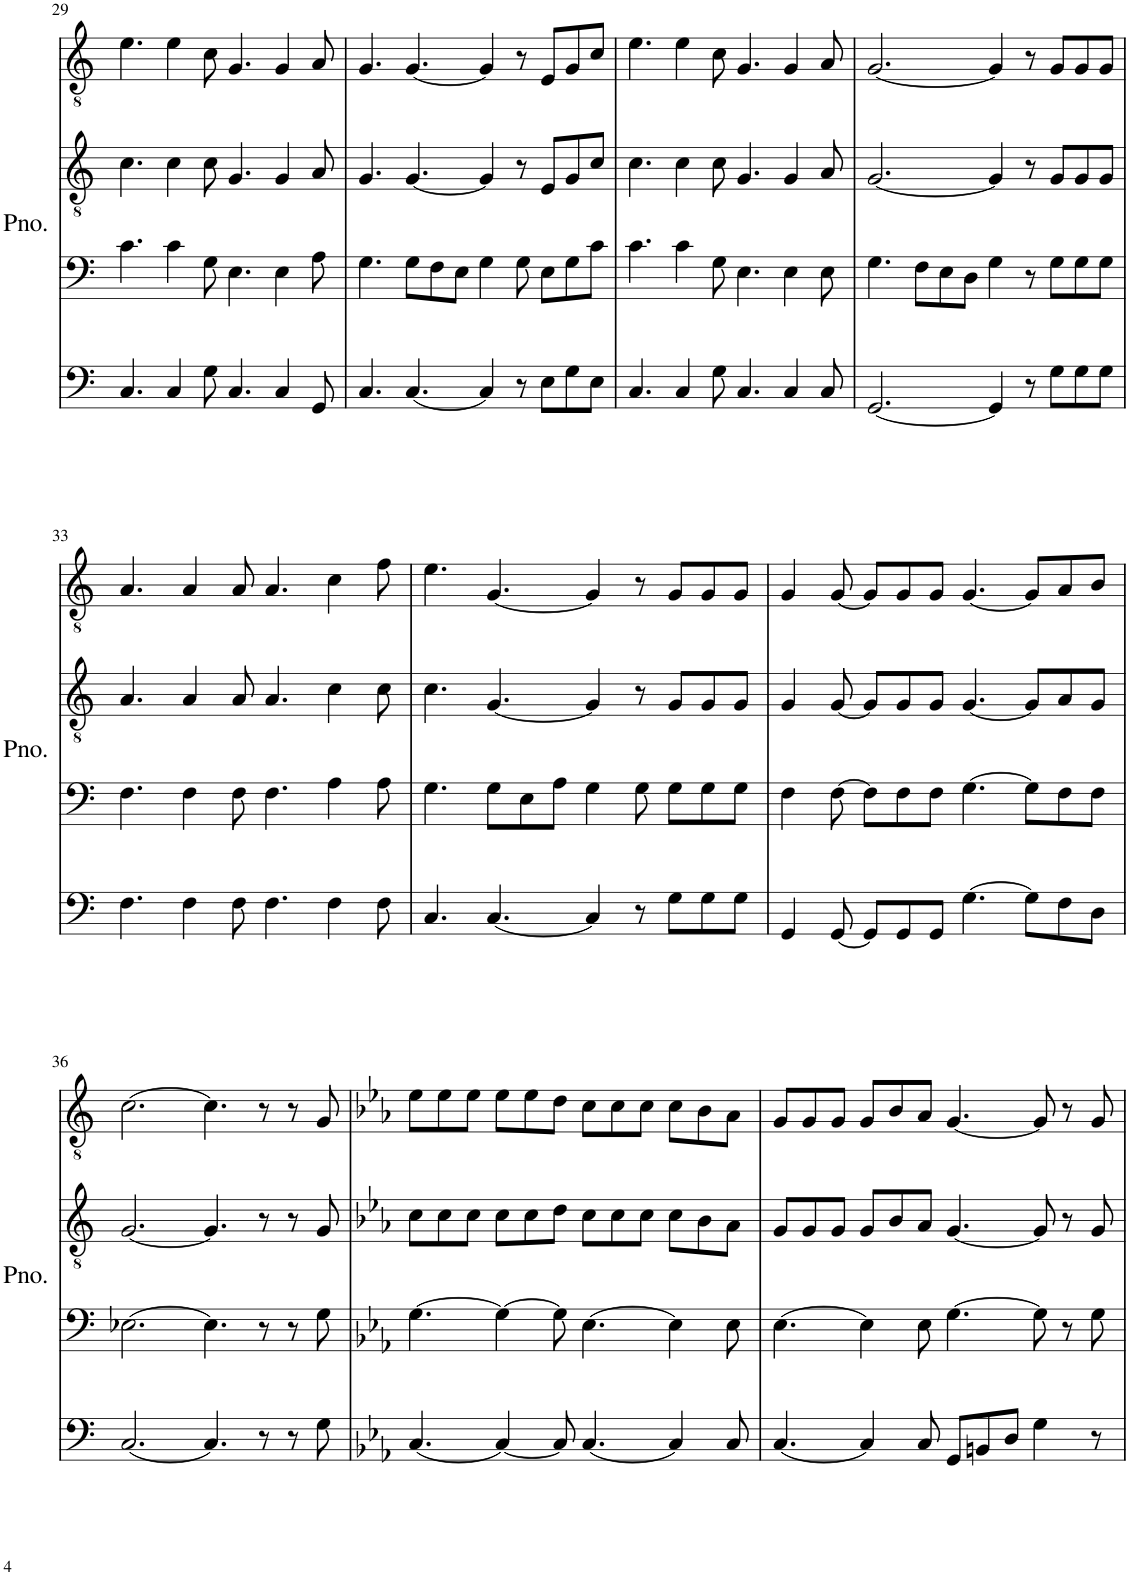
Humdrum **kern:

**kern	**kern	**kern	**kern
*part1	*part1	*part1	*part1
*staff4	*staff3	*staff2	*staff1
*I"Piano	*	*	*
*I'Pno.	*	*	*
!!LO:PB:g=z
*clefF4	*clefF4	*clefGv2	*clefGv2
*k[]	*k[]	*k[]	*k[]
*M12/8	*M12/8	*M12/8	*M12/8
=29	=29	=29	=29
4.C/	4.c\	4.c\	4.e\
4C/	4c\	4c\	4e\
8G\	8G\	8c\	8c\
4.C/	4.E\	4.G/	4.G/
4C/	4E\	4G/	4G/
8GG/	8A\	8A/	8A/
=30	=30	=30	=30
4.C/	4.G\	4.G/	4.G/
[4.C/	8G\L	[4.G/	[4.G/
.	8F\	.	.
.	8E\J	.	.
4C/]	4G\	4G/]	4G/]
8r	8G\	8r	8r
8E\L	8E\L	8E/L	8E/L
8G\	8G\	8G/	8G/
8E\J	8c\J	8c/J	8c/J
=31	=31	=31	=31
4.C/	4.c\	4.c\	4.e\
4C/	4c\	4c\	4e\
8G\	8G\	8c\	8c\
4.C/	4.E\	4.G/	4.G/
4C/	4E\	4G/	4G/
8C/	8E\	8A/	8A/
=32	=32	=32	=32
[2.GG/	4.G\	[2.G/	[2.G/
.	8F\L	.	.
.	8E\	.	.
.	8D\J	.	.
4GG/]	4G\	4G/]	4G/]
8r	8r	8r	8r
8G\L	8G\L	8G/L	8G/L
8G\	8G\	8G/	8G/
8G\J	8G\J	8G/J	8G/J
!!LO:LB:g=z
=33	=33	=33	=33
4.F\	4.F\	4.A/	4.A/
4F\	4F\	4A/	4A/
8F\	8F\	8A/	8A/
4.F\	4.F\	4.A/	4.A/
4F\	4A\	4c\	4c\
8F\	8A\	8c\	8f\
=34	=34	=34	=34
4.C/	4.G\	4.c\	4.e\
[4.C/	8G\L	[4.G/	[4.G/
.	8E\	.	.
.	8A\J	.	.
4C/]	4G\	4G/]	4G/]
8r	8G\	8r	8r
8G\L	8G\L	8G/L	8G/L
8G\	8G\	8G/	8G/
8G\J	8G\J	8G/J	8G/J
=35	=35	=35	=35
4GG/	4F\	4G/	4G/
[8GG/	[8F\	[8G/	[8G/
8GG/L]	8F\L]	8G/L]	8G/L]
8GG/	8F\	8G/	8G/
8GG/J	8F\J	8G/J	8G/J
[4.G\	[4.G\	[4.G/	[4.G/
8G\L]	8G\L]	8G/L]	8G/L]
8F\	8F\	8A/	8A/
8D\J	8F\J	8G/J	8B/J
!!LO:LB:g=z
=36	=36	=36	=36
[2.C/	[2.E-X\	[2.G/	[2.c\
4.C/]	4.E-\]	4.G/]	4.c\]
8r	8r	8r	8r
8r	8r	8r	8r
8G\	8G\	8G/	8G/
=37	=37	=37	=37
*k[b-e-a-]	*k[b-e-a-]	*k[b-e-a-]	*k[b-e-a-]
[4.C/	[4.G\	8c\L	8e-\L
.	.	8c\	8e-\
.	.	8c\J	8e-\J
4C/_	4G\_	8c\L	8e-\L
.	.	8c\	8e-\
8C/]	8G\]	8d\J	8d\J
[4.C/	[4.E-\	8c\L	8c\L
.	.	8c\	8c\
.	.	8c\J	8c\J
4C/]	4E-\]	8c\L	8c\L
.	.	8B-\	8B-\
8C/	8E-\	8A-\J	8A-\J
=38	=38	=38	=38
[4.C/	[4.E-\	8G/L	8G/L
.	.	8G/	8G/
.	.	8G/J	8G/J
4C/]	4E-\]	8G/L	8G/L
.	.	8B-/	8B-/
8C/	8E-\	8A-/J	8A-/J
8GG/L	[4.G\	[4.G/	[4.G/
8BBn/	.	.	.
8D/J	.	.	.
4G\	8G\]	8G/]	8G/]
.	8r	8r	8r
8r	8G\	8G/	8G/
=	=	=	=
*-	*-	*-	*-
